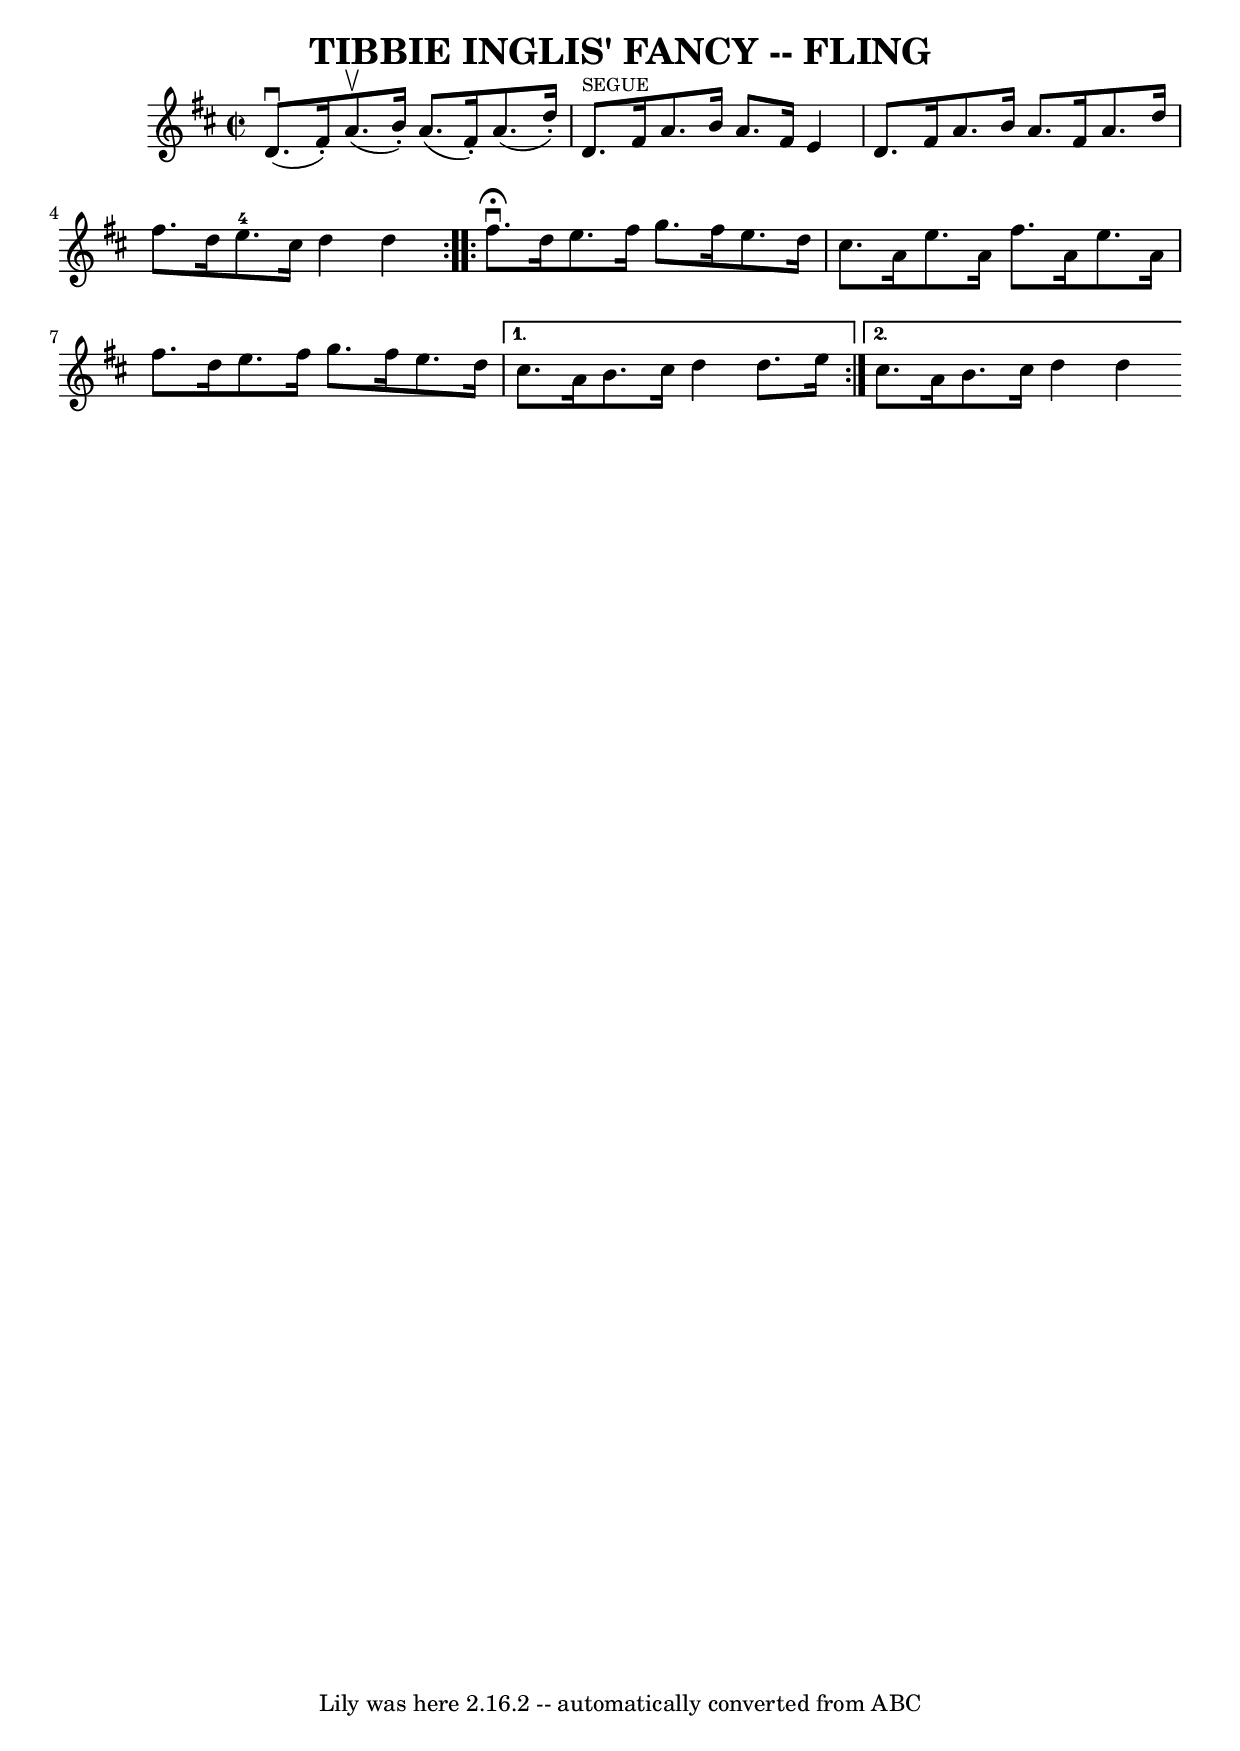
\version "2.16.2"
\include "Mammoth.ily"
\header {
  %% book = "Ryan's Mammoth Collection of Fiddle Tunes"
 crossRefNumber = "1"
 footnotes = ""
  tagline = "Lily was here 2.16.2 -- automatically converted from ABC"
  title = "TIBBIE INGLIS' FANCY -- FLING"

}
voicedefault =  {


  \override Staff.TimeSignature #'style = #'C
  \time 2/2 
  \key d \major
  
  \repeat volta 2 {
 d'8. (^\downbow fis'16-.) a'8. (^\upbow b'16-.) a'8. (fis'16-.) a'8. (d''16-.)     |
 d'8.^\segue fis'16 a'8. b'16 a'8. fis'16 e'4       |
 d'8. fis'16 a'8. b'16 a'8. fis'16 a'8. d''16   |
 fis''8. d''16 e''8.-4 cis''16 d''4 d''4    
  }     

  \repeat volta 2 {
 fis''8.^\fermata^\downbow d''16 e''8. fis''16 g''8. fis''16 e''8. d''16     |
 cis''8. a'16 e''8. a'16 fis''8. a'16 e''8. a'16     |
 fis''8. d''16    
 e''8. fis''16 g''8. fis''16 e''8. d''16    
  } \alternative{{   
 cis''8. a'16 b'8. cis''16 d''4 d''8. e''16    
  } { cis''8. a'16 b'8. cis''16 d''4 d''4    <<   \bar " |."  >>   
    }
	       }

}

\score{
  <<

    \context Staff="default"
    {
      \voicedefault 
      
    }

  >>
  \layout {
    
  }
  \midi {
  }

}
